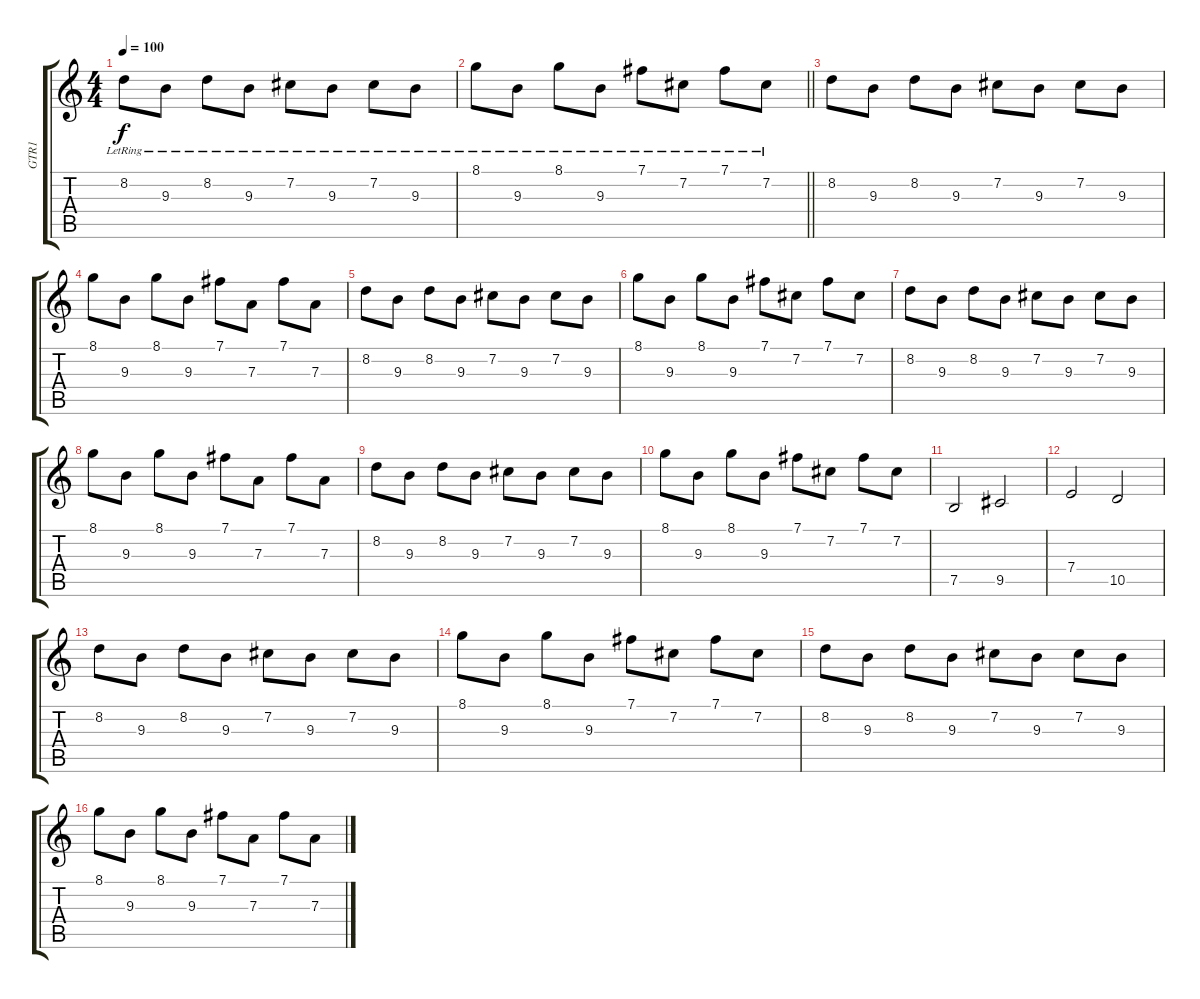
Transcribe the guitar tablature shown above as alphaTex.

\track ("GTR1" "GTR1") {instrument electricguitarclean}
\staff {score tabs}
\tuning (B3 Gb3 D3 A2 E2 B1) {hide}
\ts (4 4)
\tempo 100
\clef g2
\ks c
8.2{lr}.8{dy f} 9.3{lr}.8 8.2{lr}.8 9.3{lr}.8 7.2{lr}.8 9.3{lr}.8 7.2{lr}.8 9.3{lr}.8 |
\barLineRight lightlight
8.1{lr}.8 9.3{lr}.8 8.1{lr}.8 9.3{lr}.8 7.1{lr}.8 7.2{lr}.8 7.1{lr}.8 7.2{lr}.8 |
8.2.8{volume 10 instrument distortionguitar} 9.3.8 8.2.8 9.3.8 7.2.8 9.3.8 7.2.8 9.3.8 |
8.1.8 9.3.8 8.1.8 9.3.8 7.1.8 7.3.8 7.1.8 7.3.8 |
8.2.8 9.3.8 8.2.8 9.3.8 7.2.8 9.3.8 7.2.8 9.3.8 |
8.1.8 9.3.8 8.1.8 9.3.8 7.1.8 7.2.8 7.1.8 7.2.8 |
8.2.8 9.3.8 8.2.8 9.3.8 7.2.8 9.3.8 7.2.8 9.3.8 |
8.1.8 9.3.8 8.1.8 9.3.8 7.1.8 7.3.8 7.1.8 7.3.8 |
8.2.8 9.3.8 8.2.8 9.3.8 7.2.8 9.3.8 7.2.8 9.3.8 |
8.1.8 9.3.8 8.1.8 9.3.8 7.1.8 7.2.8 7.1.8 7.2.8 |
7.5.2 9.5.2 |
7.4.2 10.5.2 |
8.2.8 9.3.8 8.2.8 9.3.8 7.2.8 9.3.8 7.2.8 9.3.8 |
8.1.8 9.3.8 8.1.8 9.3.8 7.1.8 7.2.8 7.1.8 7.2.8 |
8.2.8 9.3.8 8.2.8 9.3.8 7.2.8 9.3.8 7.2.8 9.3.8 |
8.1.8 9.3.8 8.1.8 9.3.8 7.1.8 7.3.8 7.1.8 7.3.8
